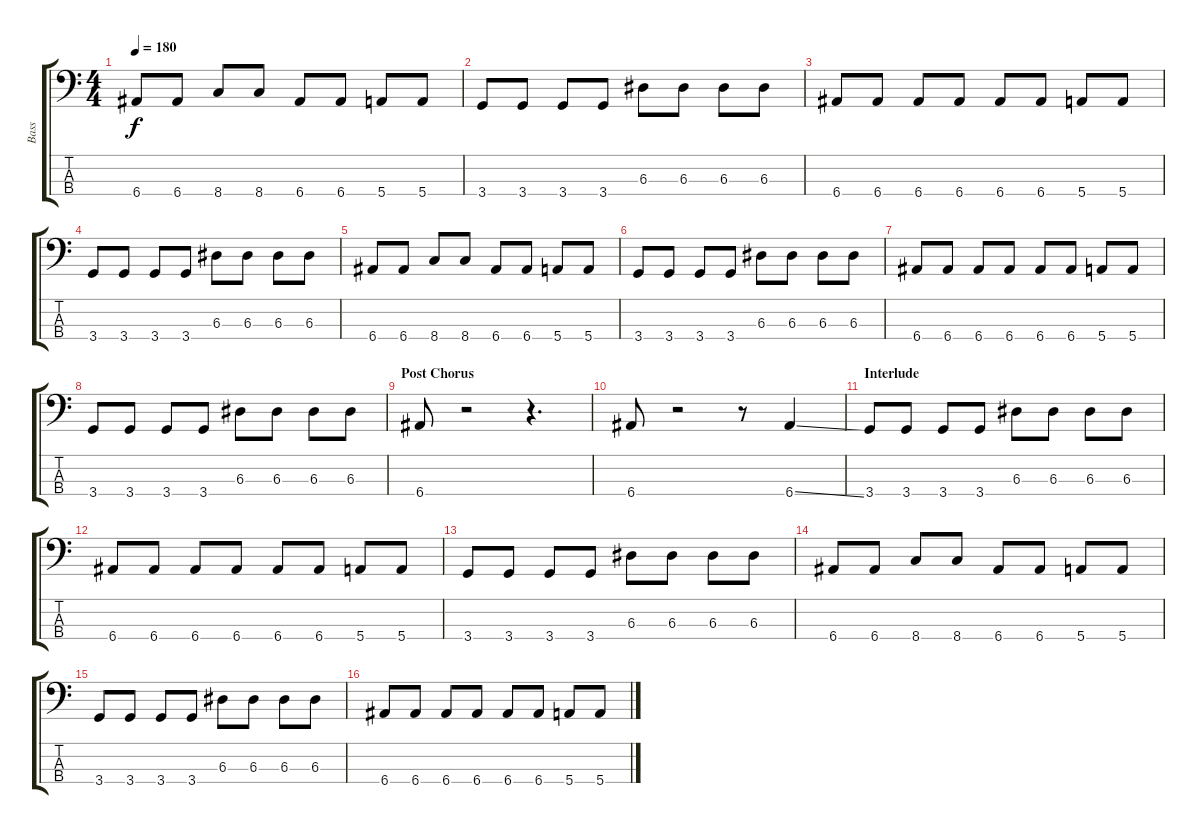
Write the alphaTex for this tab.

\track ("Bass" "Bass") {instrument electricbasspick}
\staff {score tabs}
\tuning (G2 D2 A1 E1) {hide}
\ts (4 4)
\tempo 180
\clef f4
\ks c
6.4.8{dy f} 6.4.8 8.4.8 8.4.8 6.4.8 6.4.8 5.4.8 5.4.8 |
3.4.8 3.4.8 3.4.8 3.4.8 6.3.8 6.3.8 6.3.8 6.3.8 |
6.4.8 6.4.8 6.4.8 6.4.8 6.4.8 6.4.8 5.4.8 5.4.8 |
3.4.8 3.4.8 3.4.8 3.4.8 6.3.8 6.3.8 6.3.8 6.3.8 |
6.4.8 6.4.8 8.4.8 8.4.8 6.4.8 6.4.8 5.4.8 5.4.8 |
3.4.8 3.4.8 3.4.8 3.4.8 6.3.8 6.3.8 6.3.8 6.3.8 |
6.4.8 6.4.8 6.4.8 6.4.8 6.4.8 6.4.8 5.4.8 5.4.8 |
3.4.8 3.4.8 3.4.8 3.4.8 6.3.8 6.3.8 6.3.8 6.3.8 |
\section ("" "Post Chorus")
6.4.8 r.2 r.4{d} |
6.4.8 r.2 r.8 6.4{ss}.4 |
\section ("" "Interlude")
3.4.8 3.4.8 3.4.8 3.4.8 6.3.8 6.3.8 6.3.8 6.3.8 |
6.4.8 6.4.8 6.4.8 6.4.8 6.4.8 6.4.8 5.4.8 5.4.8 |
3.4.8 3.4.8 3.4.8 3.4.8 6.3.8 6.3.8 6.3.8 6.3.8 |
6.4.8 6.4.8 8.4.8 8.4.8 6.4.8 6.4.8 5.4.8 5.4.8 |
3.4.8 3.4.8 3.4.8 3.4.8 6.3.8 6.3.8 6.3.8 6.3.8 |
6.4.8 6.4.8 6.4.8 6.4.8 6.4.8 6.4.8 5.4.8 5.4.8
